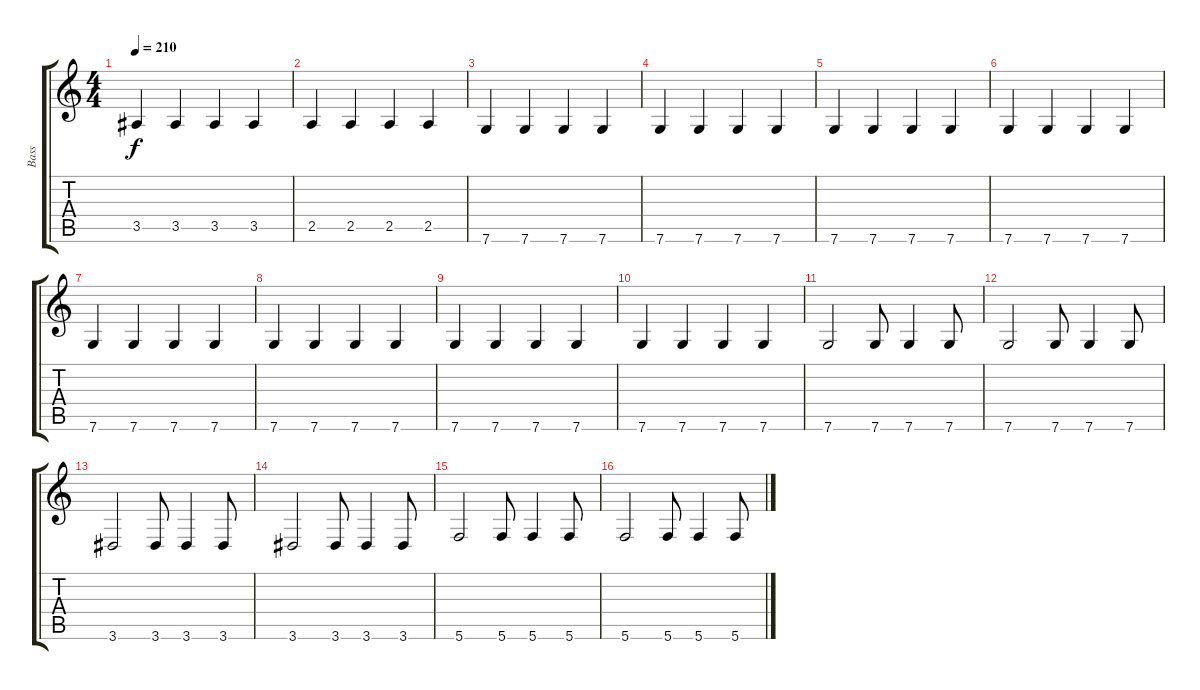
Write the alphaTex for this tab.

\track ("Bass" "Bass") {instrument electricbassfinger}
\staff {score tabs}
\tuning (D4 A3 F3 C3 G2 C2) {hide}
\ts (4 4)
\tempo 210
\clef g2
\ks c
3.5.4{dy f} 3.5.4 3.5.4 3.5.4 |
2.5.4 2.5.4 2.5.4 2.5.4 |
7.6.4 7.6.4 7.6.4 7.6.4 |
7.6.4 7.6.4 7.6.4 7.6.4 |
7.6.4 7.6.4 7.6.4 7.6.4 |
7.6.4 7.6.4 7.6.4 7.6.4 |
7.6.4 7.6.4 7.6.4 7.6.4 |
7.6.4 7.6.4 7.6.4 7.6.4 |
7.6.4 7.6.4 7.6.4 7.6.4 |
7.6.4 7.6.4 7.6.4 7.6.4 |
7.6.2 7.6.8 7.6.4 7.6.8 |
7.6.2 7.6.8 7.6.4 7.6.8 |
3.6.2 3.6.8 3.6.4 3.6.8 |
3.6.2 3.6.8 3.6.4 3.6.8 |
5.6.2 5.6.8 5.6.4 5.6.8 |
5.6.2 5.6.8 5.6.4 5.6.8
